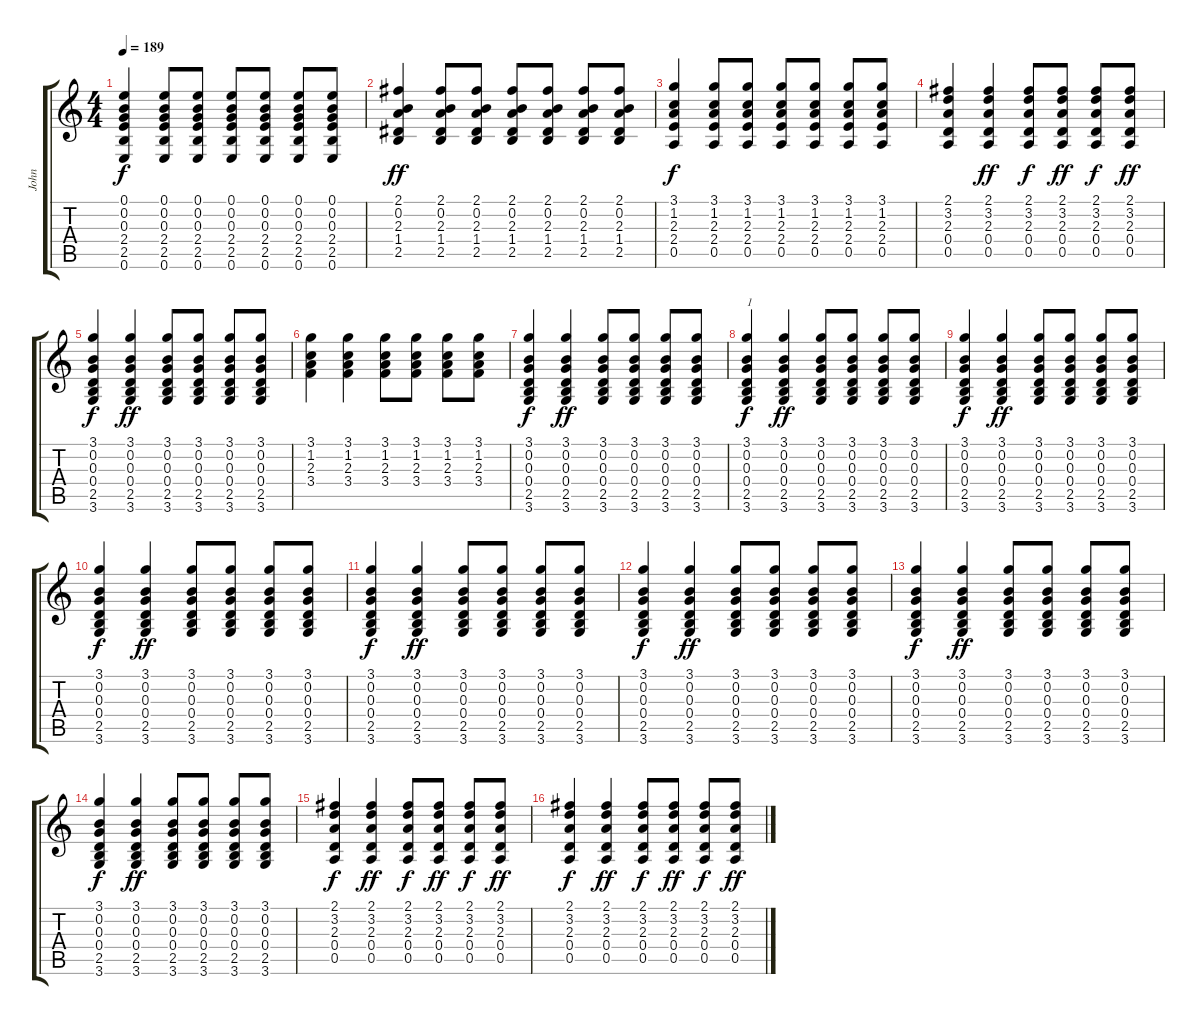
\track ("John" "John") {instrument acousticguitarsteel}
\staff {score tabs}
\tuning (E4 B3 G3 D3 A2 E2) {hide}
\ts (4 4)
\tempo 189
\clef g2
\ks c
(0.1 0.2 0.3 2.4 2.5 0.6).4{dy f} (0.1 0.2 0.3 2.4 2.5 0.6).8 (0.1 0.2 0.3 2.4 2.5 0.6).8 (0.1 0.2 0.3 2.4 2.5 0.6).8 (0.1 0.2 0.3 2.4 2.5 0.6).8 (0.1 0.2 0.3 2.4 2.5 0.6).8 (0.1 0.2 0.3 2.4 2.5 0.6).8 |
(2.1 0.2 2.3 1.4 2.5).4{dy ff} (2.1 0.2 2.3 1.4 2.5).8 (2.1 0.2 2.3 1.4 2.5).8 (2.1 0.2 2.3 1.4 2.5).8 (2.1 0.2 2.3 1.4 2.5).8 (2.1 0.2 2.3 1.4 2.5).8 (2.1 0.2 2.3 1.4 2.5).8 |
(3.1 1.2 2.3 2.4 0.5).4{dy f} (3.1 1.2 2.3 2.4 0.5).8 (3.1 1.2 2.3 2.4 0.5).8 (3.1 1.2 2.3 2.4 0.5).8 (3.1 1.2 2.3 2.4 0.5).8 (3.1 1.2 2.3 2.4 0.5).8 (3.1 1.2 2.3 2.4 0.5).8 |
(2.1 3.2 2.3 0.4 0.5).4 (2.1 3.2 2.3 0.4 0.5).4{dy ff} (2.1 3.2 2.3 0.4 0.5).8{dy f} (2.1 3.2 2.3 0.4 0.5).8{dy ff} (2.1 3.2 2.3 0.4 0.5).8{dy f} (2.1 3.2 2.3 0.4 0.5).8{dy ff} |
(3.1 0.2 0.3 0.4 2.5 3.6).4{dy f} (3.1 0.2 0.3 0.4 2.5 3.6).4{dy ff} (3.1 0.2 0.3 0.4 2.5 3.6).8 (3.1 0.2 0.3 0.4 2.5 3.6).8 (3.1 0.2 0.3 0.4 2.5 3.6).8 (3.1 0.2 0.3 0.4 2.5 3.6).8 |
(3.1 1.2 2.3 3.4).4 (3.1 1.2 2.3 3.4).4 (3.1 1.2 2.3 3.4).8 (3.1 1.2 2.3 3.4).8 (3.1 1.2 2.3 3.4).8 (3.1 1.2 2.3 3.4).8 |
(3.1 0.2 0.3 0.4 2.5 3.6).4{dy f} (3.1 0.2 0.3 0.4 2.5 3.6).4{dy ff} (3.1 0.2 0.3 0.4 2.5 3.6).8 (3.1 0.2 0.3 0.4 2.5 3.6).8 (3.1 0.2 0.3 0.4 2.5 3.6).8 (3.1 0.2 0.3 0.4 2.5 3.6).8 |
(3.1 0.2 0.3 0.4 2.5 3.6).4{txt "1" dy f} (3.1 0.2 0.3 0.4 2.5 3.6).4{dy ff} (3.1 0.2 0.3 0.4 2.5 3.6).8 (3.1 0.2 0.3 0.4 2.5 3.6).8 (3.1 0.2 0.3 0.4 2.5 3.6).8 (3.1 0.2 0.3 0.4 2.5 3.6).8 |
(3.1 0.2 0.3 0.4 2.5 3.6).4{dy f} (3.1 0.2 0.3 0.4 2.5 3.6).4{dy ff} (3.1 0.2 0.3 0.4 2.5 3.6).8 (3.1 0.2 0.3 0.4 2.5 3.6).8 (3.1 0.2 0.3 0.4 2.5 3.6).8 (3.1 0.2 0.3 0.4 2.5 3.6).8 |
(3.1 0.2 0.3 0.4 2.5 3.6).4{dy f} (3.1 0.2 0.3 0.4 2.5 3.6).4{dy ff} (3.1 0.2 0.3 0.4 2.5 3.6).8 (3.1 0.2 0.3 0.4 2.5 3.6).8 (3.1 0.2 0.3 0.4 2.5 3.6).8 (3.1 0.2 0.3 0.4 2.5 3.6).8 |
(3.1 0.2 0.3 0.4 2.5 3.6).4{dy f} (3.1 0.2 0.3 0.4 2.5 3.6).4{dy ff} (3.1 0.2 0.3 0.4 2.5 3.6).8 (3.1 0.2 0.3 0.4 2.5 3.6).8 (3.1 0.2 0.3 0.4 2.5 3.6).8 (3.1 0.2 0.3 0.4 2.5 3.6).8 |
(3.1 0.2 0.3 0.4 2.5 3.6).4{dy f} (3.1 0.2 0.3 0.4 2.5 3.6).4{dy ff} (3.1 0.2 0.3 0.4 2.5 3.6).8 (3.1 0.2 0.3 0.4 2.5 3.6).8 (3.1 0.2 0.3 0.4 2.5 3.6).8 (3.1 0.2 0.3 0.4 2.5 3.6).8 |
(3.1 0.2 0.3 0.4 2.5 3.6).4{dy f} (3.1 0.2 0.3 0.4 2.5 3.6).4{dy ff} (3.1 0.2 0.3 0.4 2.5 3.6).8 (3.1 0.2 0.3 0.4 2.5 3.6).8 (3.1 0.2 0.3 0.4 2.5 3.6).8 (3.1 0.2 0.3 0.4 2.5 3.6).8 |
(3.1 0.2 0.3 0.4 2.5 3.6).4{dy f} (3.1 0.2 0.3 0.4 2.5 3.6).4{dy ff} (3.1 0.2 0.3 0.4 2.5 3.6).8 (3.1 0.2 0.3 0.4 2.5 3.6).8 (3.1 0.2 0.3 0.4 2.5 3.6).8 (3.1 0.2 0.3 0.4 2.5 3.6).8 |
(2.1 3.2 2.3 0.4 0.5).4{dy f} (2.1 3.2 2.3 0.4 0.5).4{dy ff} (2.1 3.2 2.3 0.4 0.5).8{dy f} (2.1 3.2 2.3 0.4 0.5).8{dy ff} (2.1 3.2 2.3 0.4 0.5).8{dy f} (2.1 3.2 2.3 0.4 0.5).8{dy ff} |
(2.1 3.2 2.3 0.4 0.5).4{dy f} (2.1 3.2 2.3 0.4 0.5).4{dy ff} (2.1 3.2 2.3 0.4 0.5).8{dy f} (2.1 3.2 2.3 0.4 0.5).8{dy ff} (2.1 3.2 2.3 0.4 0.5).8{dy f} (2.1 3.2 2.3 0.4 0.5).8{dy ff}
